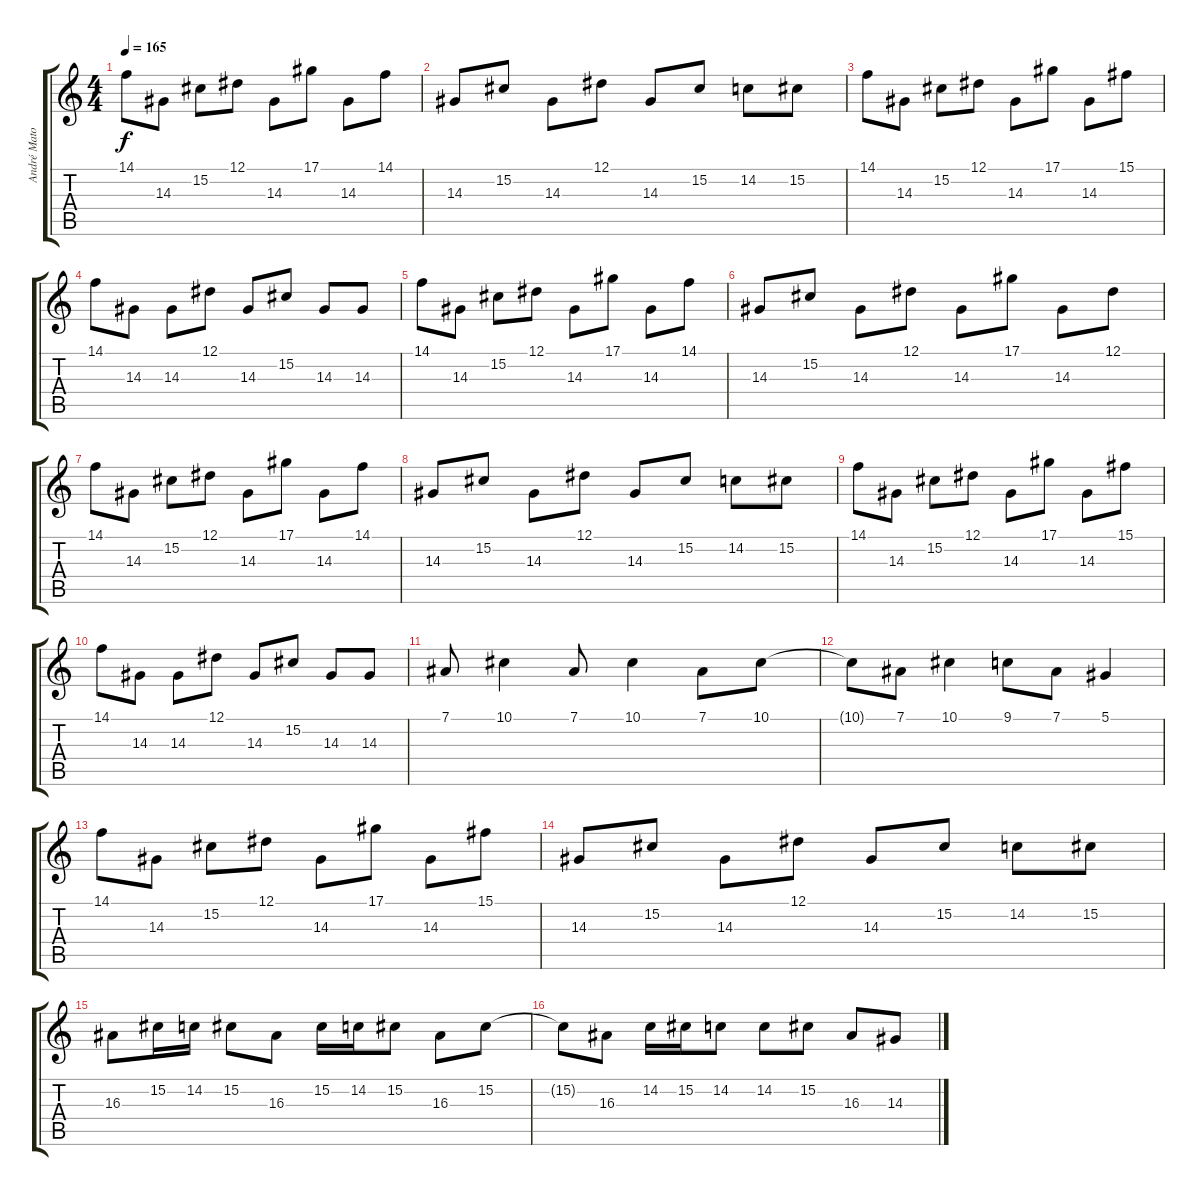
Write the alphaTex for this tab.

\track ("André Matos (Teclado)" "André Mato") {instrument stringensemble1}
\staff {score tabs}
\tuning (Eb4 Bb3 Gb3 Db3 Ab2 Eb2) {hide}
\ts (4 4)
\tempo 165
\clef g2
\ks c
14.1.8{dy f} 14.3.8 15.2.8 12.1.8 14.3.8 17.1.8 14.3.8 14.1.8 |
14.3.8 15.2.8 14.3.8 12.1.8 14.3.8 15.2.8 14.2.8 15.2.8 |
14.1.8 14.3.8 15.2.8 12.1.8 14.3.8 17.1.8 14.3.8 15.1.8 |
14.1.8 14.3.8 14.3.8 12.1.8 14.3.8 15.2.8 14.3.8 14.3.8 |
14.1.8 14.3.8 15.2.8 12.1.8 14.3.8 17.1.8 14.3.8 14.1.8 |
14.3.8 15.2.8 14.3.8 12.1.8 14.3.8 17.1.8 14.3.8 12.1.8 |
14.1.8 14.3.8 15.2.8 12.1.8 14.3.8 17.1.8 14.3.8 14.1.8 |
14.3.8 15.2.8 14.3.8 12.1.8 14.3.8 15.2.8 14.2.8 15.2.8 |
14.1.8 14.3.8 15.2.8 12.1.8 14.3.8 17.1.8 14.3.8 15.1.8 |
14.1.8 14.3.8 14.3.8 12.1.8 14.3.8 15.2.8 14.3.8 14.3.8 |
7.1.8 10.1.4 7.1.8 10.1.4 7.1.8 10.1.8 |
10.1{t}.8 7.1.8 10.1.4 9.1.8 7.1.8 5.1.4 |
14.1.8 14.3.8 15.2.8 12.1.8 14.3.8 17.1.8 14.3.8 15.1.8 |
14.3.8 15.2.8 14.3.8 12.1.8 14.3.8 15.2.8 14.2.8 15.2.8 |
16.3.8 15.2.16 14.2.16 15.2.8 16.3.8 15.2.16 14.2.16 15.2.8 16.3.8 15.2.8 |
15.2{t}.8 16.3.8 14.2.16 15.2.16 14.2.8 14.2.8 15.2.8 16.3.8 14.3.8
